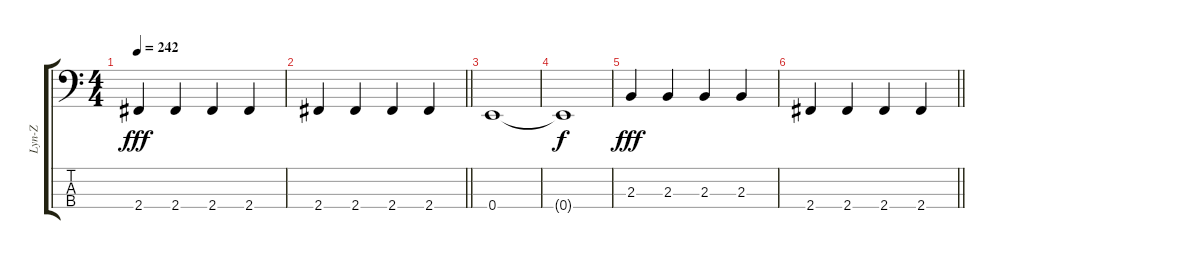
\track ("Lyn-Z" "Lyn-Z") {instrument electricbasspick}
\staff {score tabs}
\tuning (G2 D2 A1 E1) {hide}
\ts (4 4)
\tempo 242
\clef f4
\ks c
2.4.4{dy fff} 2.4.4 2.4.4 2.4.4 |
\barLineRight lightlight
2.4.4 2.4.4 2.4.4 2.4.4 |
0.4.1 |
0.4{t}.1{dy f} |
2.3.4{dy fff} 2.3.4 2.3.4 2.3.4 |
\barLineRight lightlight
2.4.4 2.4.4 2.4.4 2.4.4
